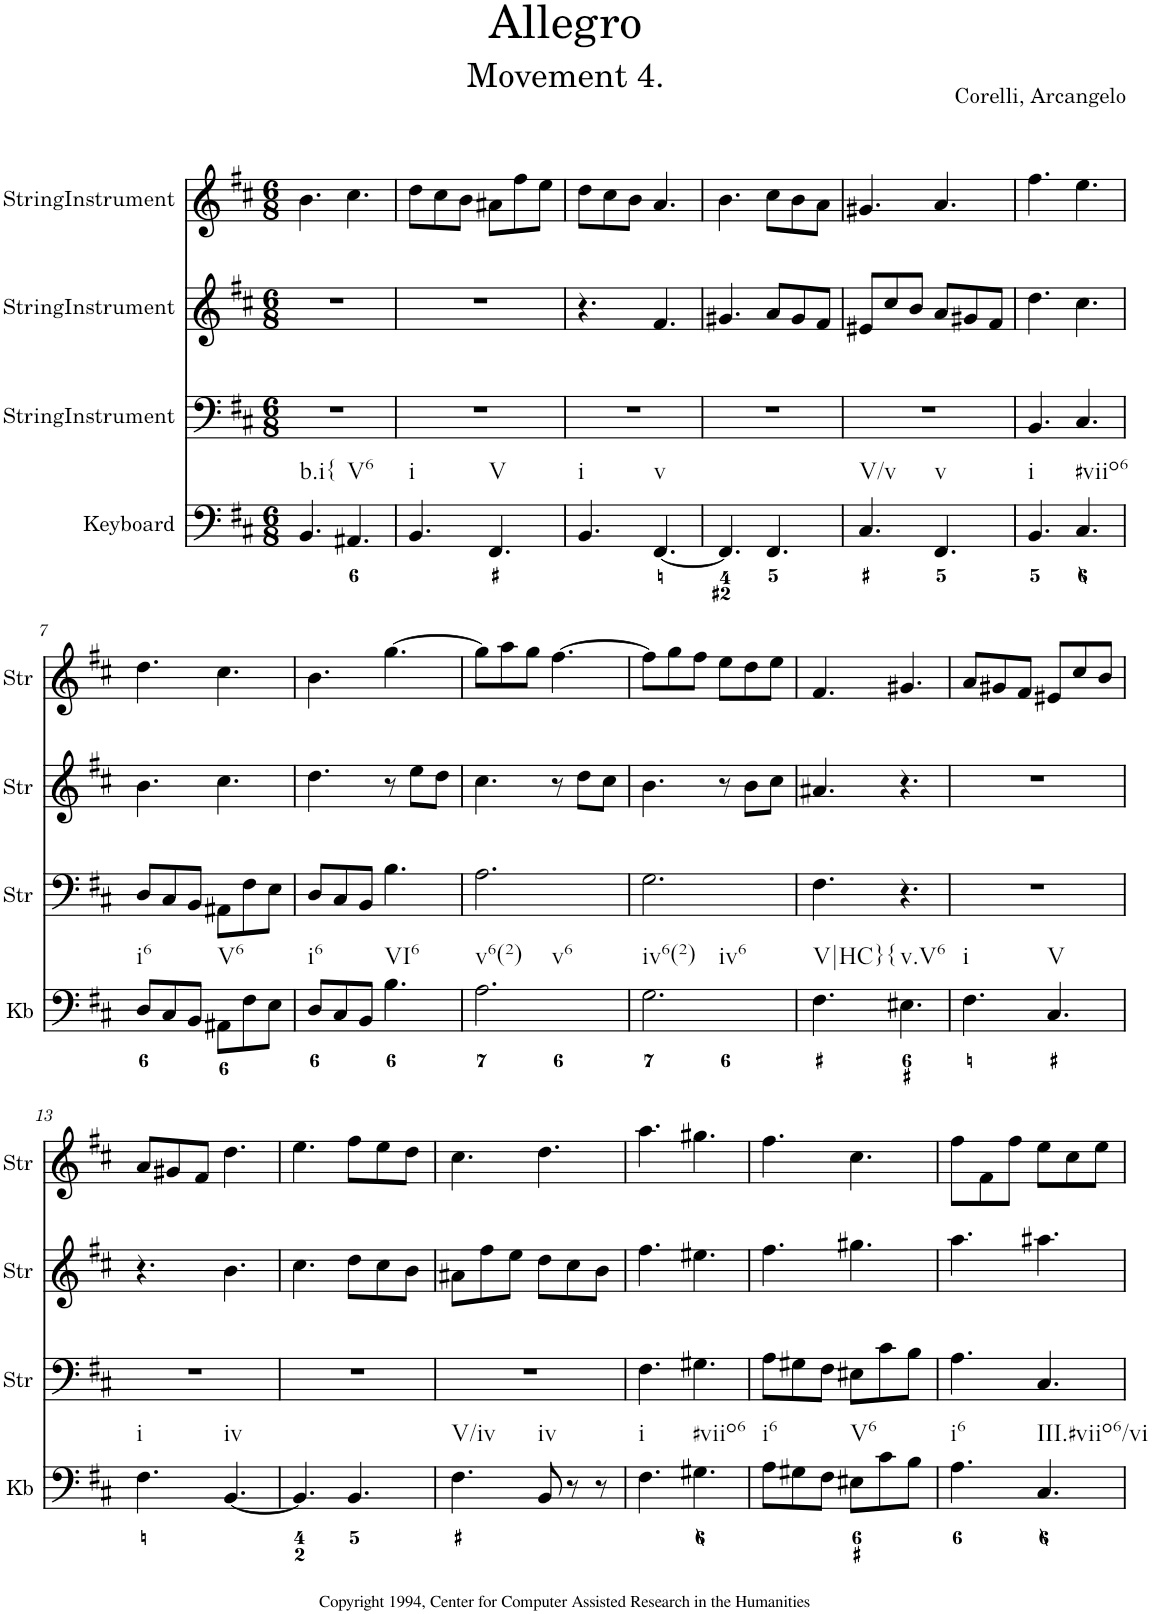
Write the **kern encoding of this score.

**kern	**kern	**kern	**kern
*part4	*part3	*part2	*part1
*staff4	*staff3	*staff2	*staff1
*I"Keyboard	*I"StringInstrument	*I"StringInstrument	*I"StringInstrument
*I'Kb	*I'Str	*I'Str	*I'Str
*clefF4	*clefF4	*clefG2	*clefG2
*k[f#c#]	*k[f#c#]	*k[f#c#]	*k[f#c#]
*M6/8	*M6/8	*M6/8	*M6/8
=1	=1	=1	=1
!LO:TX:b:t=b.i{	!	!	!
4.BB/	2.r	2.r	4.b\
!LO:TX:b:t=V6	!	!	!
4.AA#X/	.	.	4.cc#\
=2	=2	=2	=2
!LO:TX:b:t=i	!	!	!
4.BB/	2.r	2.r	8dd\L
.	.	.	8cc#\
.	.	.	8b\J
!LO:TX:b:t=V	!	!	!
4.FF#/	.	.	8a#X\L
.	.	.	8ff#\
.	.	.	8ee\J
=3	=3	=3	=3
!LO:TX:b:t=i	!	!	!
4.BB/	2.r	4.r	8dd\L
.	.	.	8cc#\
.	.	.	8b\J
!LO:TX:b:t=v	!	!	!
[4.FF#/	.	4.f#/	4.a/
=4	=4	=4	=4
4.FF#/]	2.r	4.g#X/	4.b\
4.FF#/	.	8a/L	8cc#\L
.	.	8g#/	8b\
.	.	8f#/J	8a\J
=5	=5	=5	=5
!LO:TX:b:t=V/v	!	!	!
4.C#/	2.r	8e#X/L	4.g#X/
.	.	8cc#/	.
.	.	8b/J	.
!LO:TX:b:t=v	!	!	!
4.FF#/	.	8a/L	4.a/
.	.	8g#X/	.
.	.	8f#/J	.
=6	=6	=6	=6
!LO:TX:b:t=i	!	!	!
4.BB/	4.BB/	4.dd\	4.ff#\
!LO:TX:b:t=#viio6	!	!	!
4.C#/	4.C#/	4.cc#\	4.ee\
!!LO:LB:g=z
=7	=7	=7	=7
!LO:TX:b:t=i6	!	!	!
8D/L	8D/L	4.b\	4.dd\
8C#/	8C#/	.	.
8BB/J	8BB/J	.	.
!LO:TX:b:t=V6	!	!	!
8AA#X\L	8AA#X\L	4.cc#\	4.cc#\
8F#\	8F#\	.	.
8E\J	8E\J	.	.
=8	=8	=8	=8
!LO:TX:b:t=i6	!	!	!
8D/L	8D/L	4.dd\	4.b\
8C#/	8C#/	.	.
8BB/J	8BB/J	.	.
!LO:TX:b:t=VI6	!	!	!
4.B\	4.B\	8r	[4.gg\
.	.	8ee\L	.
.	.	8dd\J	.
=9	=9	=9	=9
!LO:TX:b:t=v6(2)	!	!	!
!LO:TX:b:t=v6	!	!	!
2.A\	2.A\	4.cc#\	8gg\L]
.	.	.	8aa\
.	.	.	8gg\J
.	.	8r	[4.ff#\
.	.	8dd\L	.
.	.	8cc#\J	.
=10	=10	=10	=10
!LO:TX:b:t=iv6(2)	!	!	!
!LO:TX:b:t=iv6	!	!	!
2.G\	2.G\	4.b\	8ff#\L]
.	.	.	8gg\
.	.	.	8ff#\J
.	.	8r	8ee\L
.	.	8b\L	8dd\
.	.	8cc#\J	8ee\J
=11	=11	=11	=11
!LO:TX:b:t=V|HC}{	!	!	!
4.F#\	4.F#\	4.a#X/	4.f#/
!LO:TX:b:t=v.V6	!	!	!
4.E#X\	4.r	4.r	4.g#X/
=12	=12	=12	=12
!LO:TX:b:t=i	!	!	!
4.F#\	2.r	2.r	8a/L
.	.	.	8g#X/
.	.	.	8f#/J
!LO:TX:b:t=V	!	!	!
4.C#/	.	.	8e#X/L
.	.	.	8cc#/
.	.	.	8b/J
!!LO:LB:g=z
=13	=13	=13	=13
!LO:TX:b:t=i	!	!	!
4.F#\	2.r	4.r	8a/L
.	.	.	8g#X/
.	.	.	8f#/J
!LO:TX:b:t=iv	!	!	!
[4.BB/	.	4.b\	4.dd\
=14	=14	=14	=14
4.BB/]	2.r	4.cc#\	4.ee\
4.BB/	.	8dd\L	8ff#\L
.	.	8cc#\	8ee\
.	.	8b\J	8dd\J
=15	=15	=15	=15
!LO:TX:b:t=V/iv	!	!	!
4.F#\	2.r	8a#X\L	4.cc#\
.	.	8ff#\	.
.	.	8ee\J	.
!LO:TX:b:t=iv	!	!	!
8BB/	.	8dd\L	4.dd\
8r	.	8cc#\	.
8r	.	8b\J	.
=16	=16	=16	=16
!LO:TX:b:t=i	!	!	!
4.F#\	4.F#\	4.ff#\	4.aa\
!LO:TX:b:t=#viio6	!	!	!
4.G#X\	4.G#X\	4.ee#X\	4.gg#X\
=17	=17	=17	=17
!LO:TX:b:t=i6	!	!	!
8A\L	8A\L	4.ff#\	4.ff#\
8G#X\	8G#X\	.	.
8F#\J	8F#\J	.	.
!LO:TX:b:t=V6	!	!	!
8E#X\L	8E#X\L	4.gg#X\	4.cc#\
8c#\	8c#\	.	.
8B\J	8B\J	.	.
=18	=18	=18	=18
!LO:TX:b:t=i6	!	!	!
4.A\	4.A\	4.aa\	8ff#\L
.	.	.	8f#\
.	.	.	8ff#\J
!LO:TX:b:t=III.#viio6/vi	!	!	!
4.C#/	4.C#/	4.aa#X\	8ee\L
.	.	.	8cc#\
.	.	.	8ee\J
=	=	=	=
*-	*-	*-	*-
